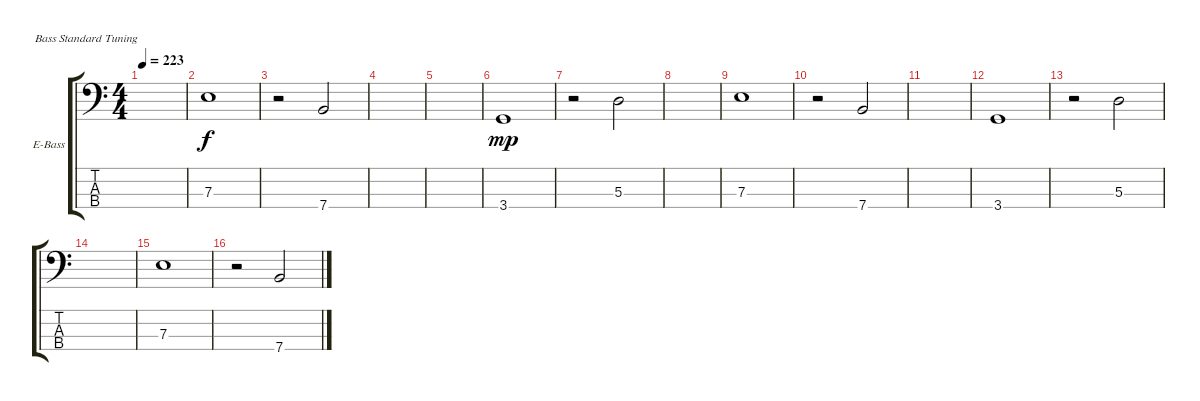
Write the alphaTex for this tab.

\defaultSystemsLayout 4
\bracketExtendMode groupsimilarinstruments
\firstSystemTrackNameOrientation horizontal
\otherSystemsTrackNameOrientation horizontal
\track ("Electric Bass" "E-Bass") {instrument electricbassfinger}
\staff {score tabs}
\tuning (G2 D2 A1 E1)
\ts (4 4)
\tempo 223
\clef f4
\ks c
|
7.3.1 |
r.2 7.4.2 |
|
|
3.4.1{dy mp} |
r.2 5.3.2 |
|
7.3.1 |
r.2 7.4.2 |
|
3.4.1 |
r.2 5.3.2 |
|
7.3.1 |
r.2 7.4.2
